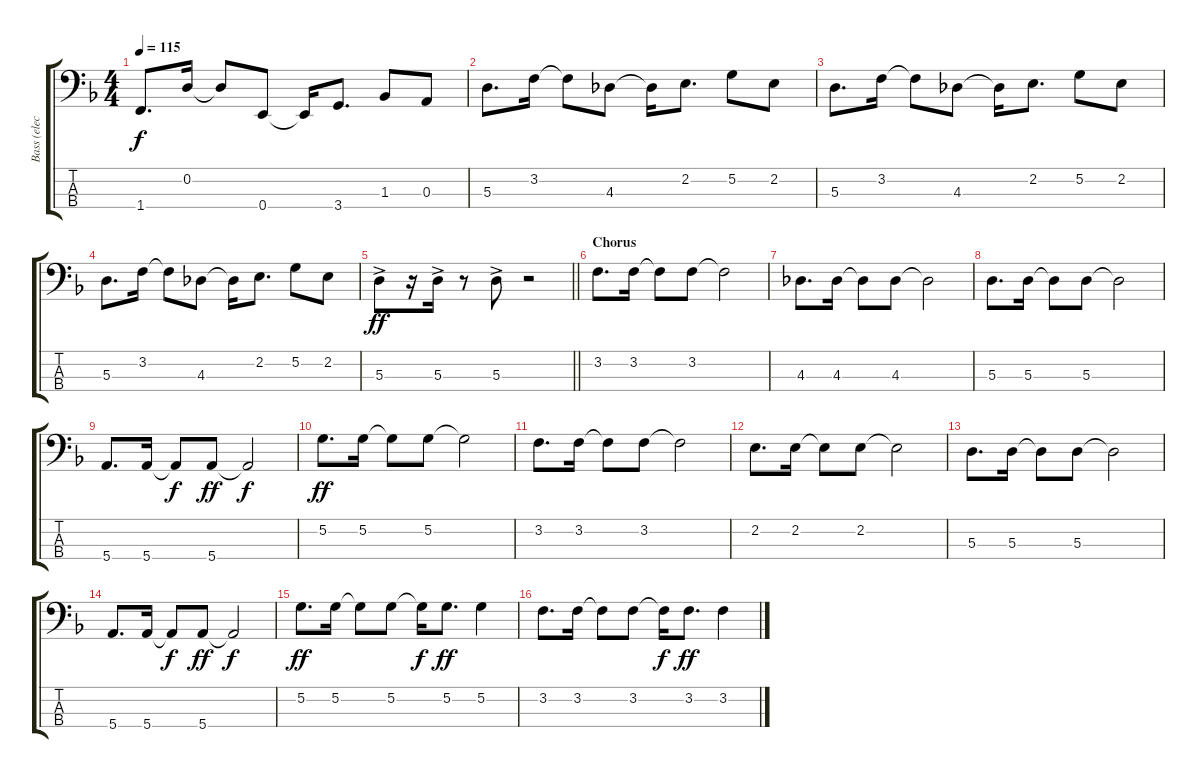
\track ("Bass (elec.)" "Bass (elec") {instrument synthbass2}
\staff {score tabs}
\tuning (G2 D2 A1 E1) {hide}
\ts (4 4)
\tempo 115
\clef f4
\ks dminor
1.4.8{d dy f} 0.2.16 0.2{t}.8 0.4.8 0.4{t}.16 3.4.8{d} 1.3.8 0.3.8 |
5.3.8{d} 3.2.16 3.2{t}.8 4.3.8 4.3{t}.16 2.2.8{d} 5.2.8 2.2.8 |
5.3.8{d} 3.2.16 3.2{t}.8 4.3.8 4.3{t}.16 2.2.8{d} 5.2.8 2.2.8 |
5.3.8{d} 3.2.16 3.2{t}.8 4.3.8 4.3{t}.16 2.2.8{d} 5.2.8 2.2.8 |
\barLineRight lightlight
5.3{ac}.8{dy ff} r.16 5.3{ac}.16 r.8 5.3{ac}.8 r.2 |
\section ("" "Chorus")
3.2.8{d} 3.2.16 3.2{t}.8 3.2.8 3.2{t}.2 |
4.3.8{d} 4.3.16 4.3{t}.8 4.3.8 4.3{t}.2 |
5.3.8{d} 5.3.16 5.3{t}.8 5.3.8 5.3{t}.2 |
5.4.8{d} 5.4.16 5.4{t}.8{dy f} 5.4.8{dy ff} 5.4{t}.2{dy f} |
5.2.8{d dy ff} 5.2.16 5.2{t}.8 5.2.8 5.2{t}.2 |
3.2.8{d} 3.2.16 3.2{t}.8 3.2.8 3.2{t}.2 |
2.2.8{d} 2.2.16 2.2{t}.8 2.2.8 2.2{t}.2 |
5.3.8{d} 5.3.16 5.3{t}.8 5.3.8 5.3{t}.2 |
5.4.8{d} 5.4.16 5.4{t}.8{dy f} 5.4.8{dy ff} 5.4{t}.2{dy f} |
5.2.8{d dy ff} 5.2.16 5.2{t}.8 5.2.8 5.2{t}.16{dy f} 5.2.8{d dy ff} 5.2.4 |
3.2.8{d} 3.2.16 3.2{t}.8 3.2.8 3.2{t}.16{dy f} 3.2.8{d dy ff} 3.2.4
